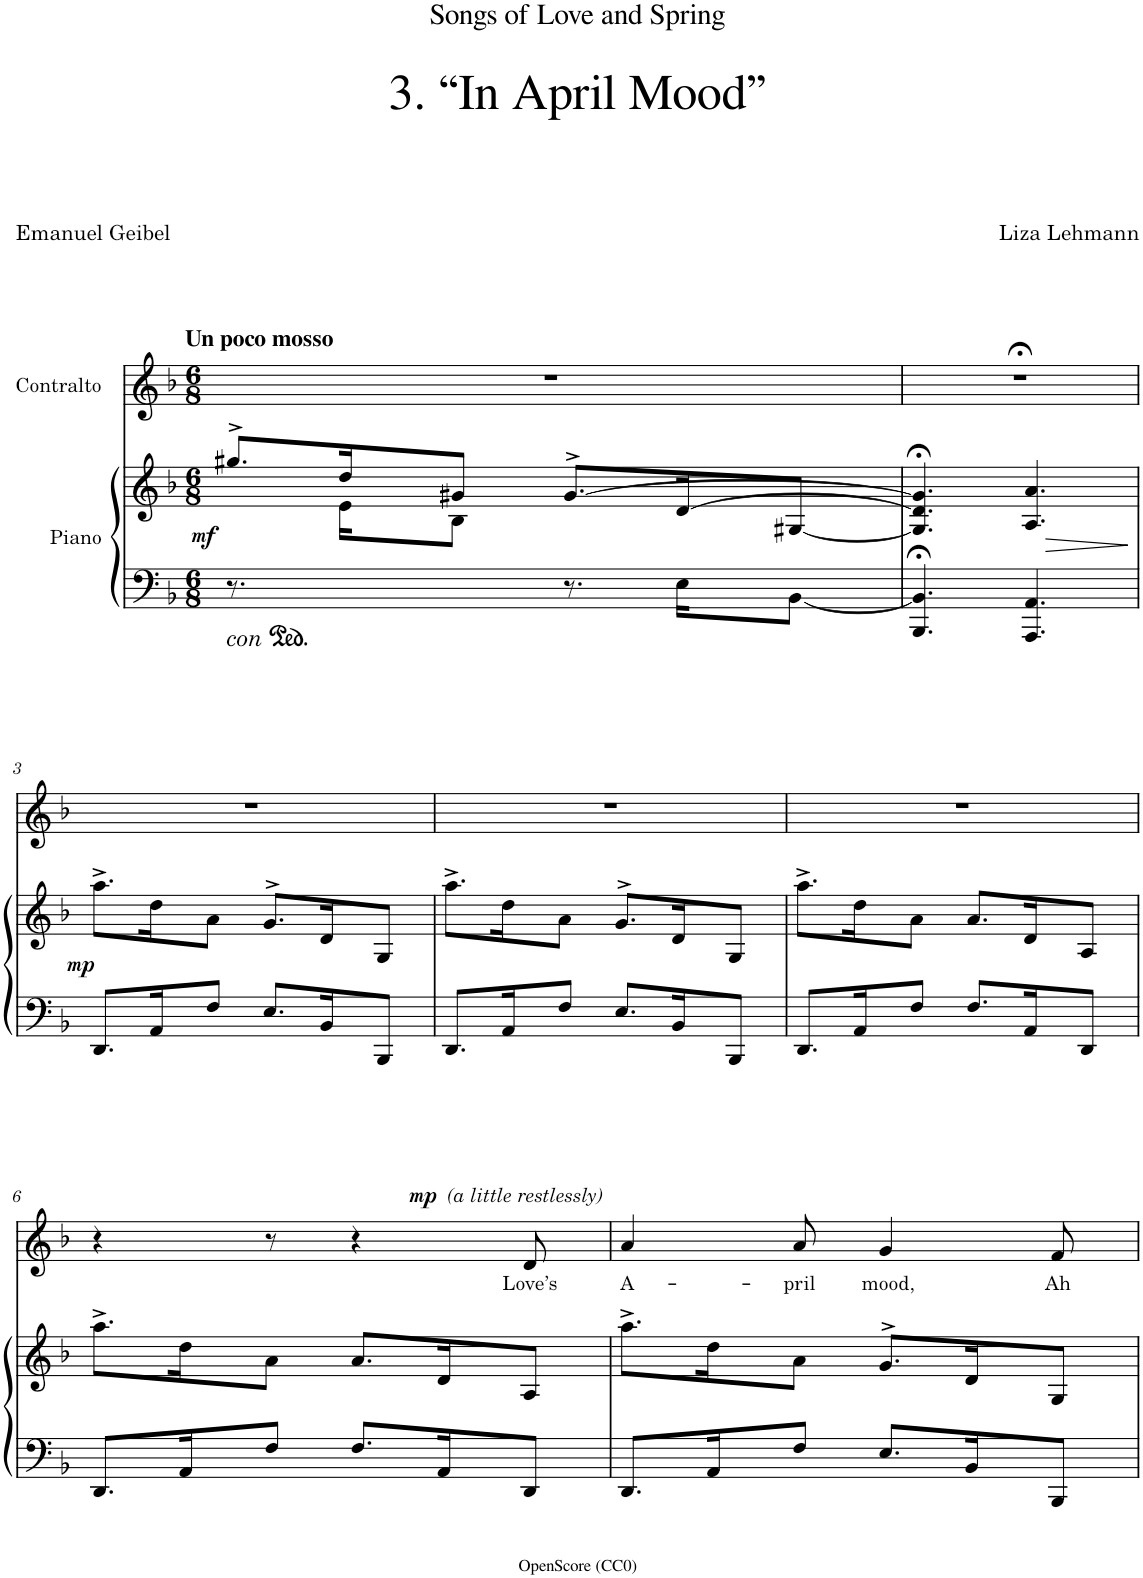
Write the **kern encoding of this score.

**kern	**kern	**dynam	**kern	**text	**dynam
*part2	*part2	*part2	*part1	*part1	*part1
*staff3	*staff2	*staff2/3	*staff1	*staff1	*staff1
*I"Piano	*	*	*I"Contralto	*	*
*I'Pno	*	*	*	*	*
*clefF4	*clefG2	*	*clefG2	*	*
*k[b-]	*k[b-]	*	*k[b-]	*	*
*M6/8	*M6/8	*	*M6/8	*	*
=1	=1	=1	=1	=1	=1
*	*^	*	*	*	*
*	*	*^	*	*	*	*
!	!	!	!	!	!LO:TX:a:B:t=Un poco mosso	!	!
!	!	!	!	!LO:DY:b	!	!	!
8.r	8.gg#X^>/L	4.ryy	8.ryy	mf	2.r	.	.
8.ryy	16dd/K	.	16e\KL	.	.	.	.
.	8g#X/J	.	8B-\J	.	.	.	.
8.r	[>8.g#^>/L	4ryy	4.ryy	.	.	.	.
16E\KL	[>16d/K	.	.	.	.	.	.
[<8BB-\J	[<8G#X/J	8ryy	.	.	.	.	.
*	*	*v	*v	*	*	*	*
=2	=2	=2	=2	=2	=2	=2
!	!	!	!	!LO:TX:a:color=#FFFFFF:t=.	!	!
*	*v	*v	*	*	*	*
4.BBB-/;< 4.BB-/];<	4.G#/];< 4.d/];< 4.g#/];<	.	2.r;<	.	.
!	!	!LO:HP:b	!	!	!
4.AAA/ 4.AA/	4.A/ 4.a/	>	.	.	.
.	.	]	.	.	.
!!LO:LB:g=z
=3	=3	=3	=3	=3	=3
!	!	!LO:DY:b	!	!	!
8.DD/L	8.aa^\L	mp	2.r	.	.
16AA/K	16dd\K	.	.	.	.
8F/J	8a\J	.	.	.	.
8.E/L	8.g^>/L	.	.	.	.
16BB-/K	16d/K	.	.	.	.
8BBB-/J	8G/J	.	.	.	.
=4	=4	=4	=4	=4	=4
!	!	!	!LO:TX:a:color=#FFFFFF:t=.	!	!
8.DD/L	8.aa^\L	.	2.r	.	.
16AA/K	16dd\K	.	.	.	.
8F/J	8a\J	.	.	.	.
8.E/L	8.g^>/L	.	.	.	.
16BB-/K	16d/K	.	.	.	.
8BBB-/J	8G/J	.	.	.	.
=5	=5	=5	=5	=5	=5
8.DD/L	8.aa^\L	.	2.r	.	.
16AA/K	16dd\K	.	.	.	.
8F/J	8a\J	.	.	.	.
8.F/L	8.a/L	.	.	.	.
16AA/K	16d/K	.	.	.	.
8DD/J	8A/J	.	.	.	.
!!LO:LB:g=z
=6	=6	=6	=6	=6	=6
8.DD/L	8.aa^\L	.	4r	.	.
16AA/K	16dd\K	.	.	.	.
8F/J	8a\J	.	8r	.	.
8.F/L	8.a/L	.	4r	.	.
16AA/K	16d/K	.	.	.	.
!	!	!	!	!LO:LY:b	!LO:DY:a
!	!	!	!	!	!LO:DY:n=1:a
8DD/J	8A/J	.	8d/	Love’s	mp other-dynamics
=7	=7	=7	=7	=7	=7
!	!	!	!	!LO:LY:b	!
8.DD/L	8.aa^\L	.	4a/	A-	.
16AA/K	16dd\K	.	.	.	.
!	!	!	!	!LO:LY:b	!
8F/J	8a\J	.	8a/	-pril	.
!	!	!	!	!LO:LY:b	!
8.E/L	8.g^>/L	.	4g/	mood,	.
16BB-/K	16d/K	.	.	.	.
!	!	!	!	!LO:LY:b	!
8BBB-/J	8G/J	.	8f/	Ah	.
=	=	=	=	=	=
*-	*-	*-	*-	*-	*-
